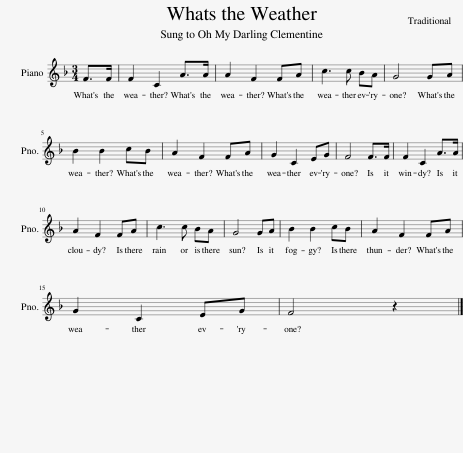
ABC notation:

X:1
L:1/8
M:3/4
I:linebreak $
K:F
V:1 treble
V:1
 F>F | F2 C2 A>A | A2 F2 FA | c3 c BA | G4 GA |$ %5
 B2 B2 cB | A2 F2 FA | G2 C2 EG | F4 F>F | F2 C2 A>A |$ %10
 A2 F2 FA | c3 c BA | G4 GA | B2 B2 cB | A2 F2 FA |$ %15
 G2 C2 EG | F4 z2 |] %17
